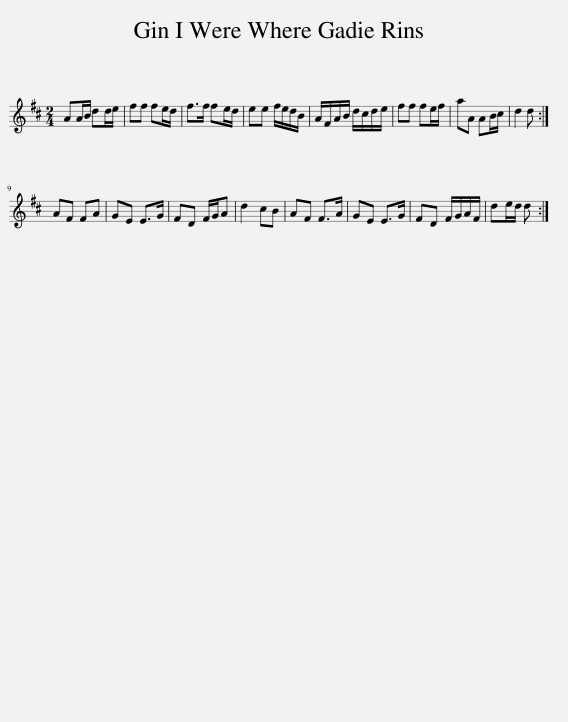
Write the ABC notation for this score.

X:1
L:1/8
M:2/4
I:linebreak $
K:D
V:1 treble
V:1
 AA/B/ dd/e/ | ff fe/d/ | f>f fe/d/ | ee f/e/d/B/ | A/F/A/B/ d/c/d/e/ | %5
 ff fe/f/ | aA AB/c/ | d2 d :|$ AF FA | GE E>G | %10
 FD F/G/A | d2 cB | AF F>A | GE E>G | FD F/G/A/F/ | %15
 de/d/ d :| %16
